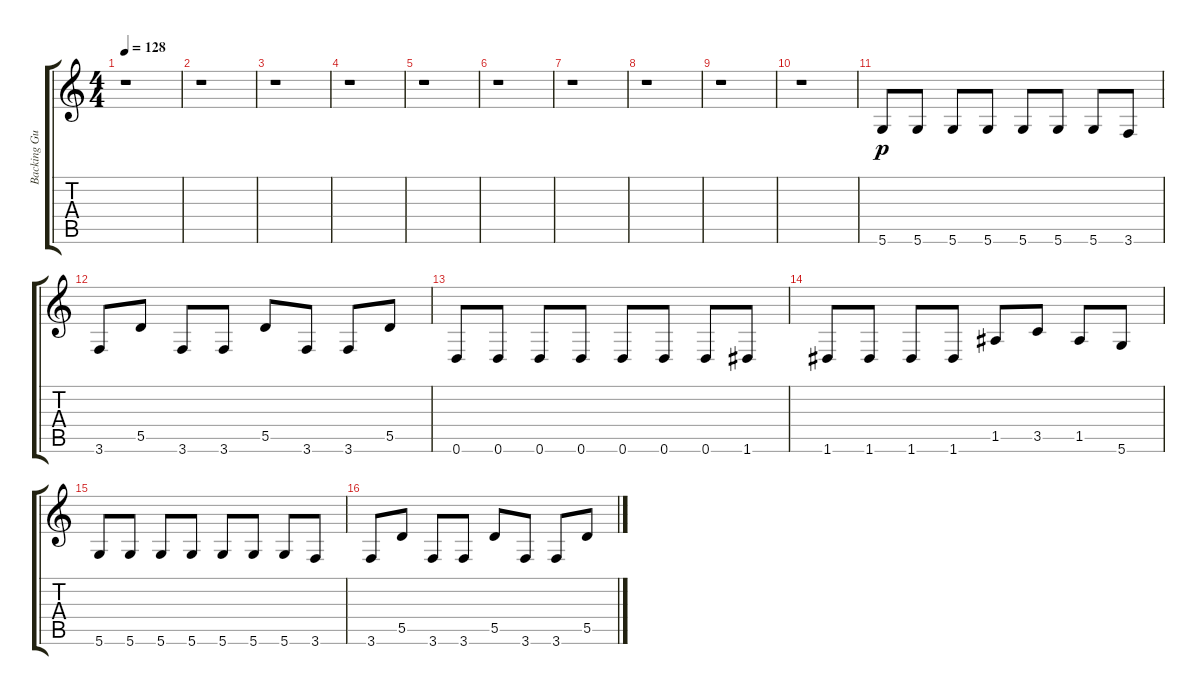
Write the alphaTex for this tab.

\track ("Backing Guitar" "Backing Gu") {instrument distortionguitar}
\staff {score tabs}
\tuning (D4 A3 G3 D3 A2 D2) {hide}
\ts (4 4)
\tempo 128
\clef g2
\ks c
r.1{dy p} |
r.1 |
r.1 |
r.1 |
r.1 |
r.1 |
r.1 |
r.1 |
r.1 |
r.1 |
5.6.8 5.6.8 5.6.8 5.6.8 5.6.8 5.6.8 5.6.8 3.6.8 |
3.6.8 5.5.8 3.6.8 3.6.8 5.5.8 3.6.8 3.6.8 5.5.8 |
0.6.8 0.6.8 0.6.8 0.6.8 0.6.8 0.6.8 0.6.8 1.6.8 |
1.6.8 1.6.8 1.6.8 1.6.8 1.5.8 3.5.8 1.5.8 5.6.8 |
5.6.8 5.6.8 5.6.8 5.6.8 5.6.8 5.6.8 5.6.8 3.6.8 |
3.6.8 5.5.8 3.6.8 3.6.8 5.5.8 3.6.8 3.6.8 5.5.8
